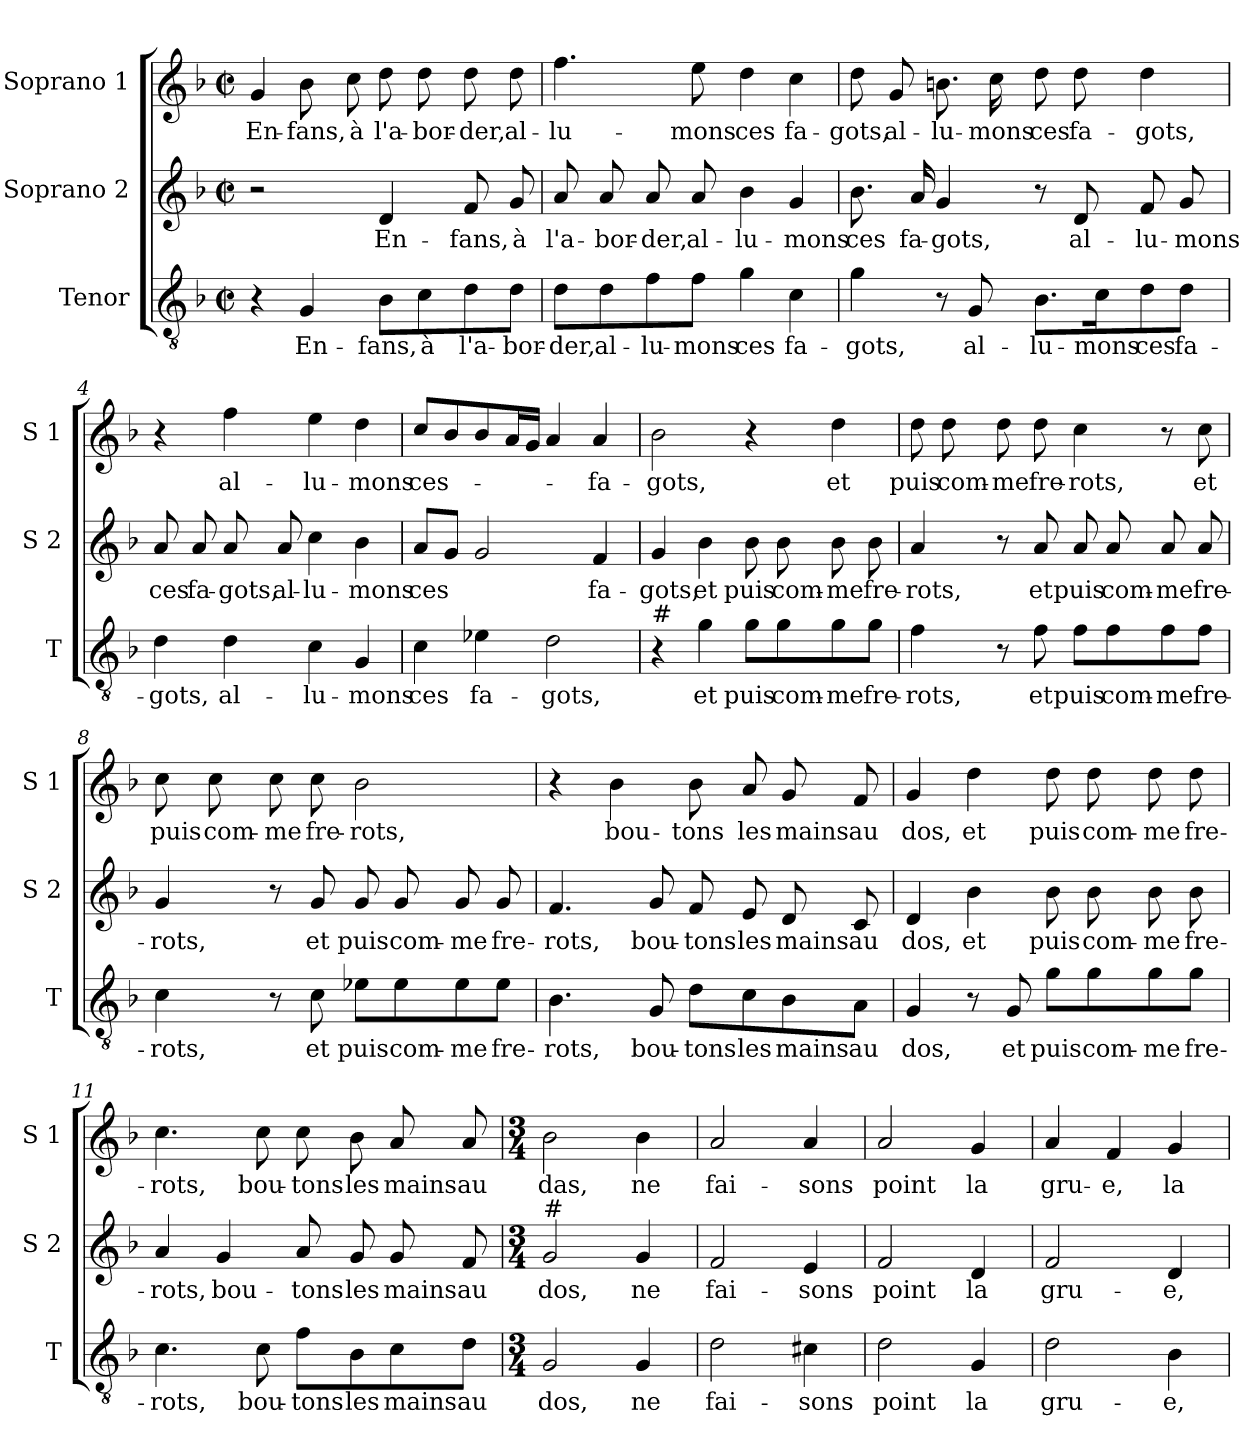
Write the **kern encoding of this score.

**kern	**text	**kern	**text	**kern	**text
*part3	*part3	*part2	*part2	*part1	*part1
*staff3	*staff3	*staff2	*staff2	*staff1	*staff1
*I"Tenor	*	*I"Soprano 2	*	*I"Soprano 1	*
*I'T	*	*I'S 2	*	*I'S 1	*
*clefGv2	*	*clefG2	*	*clefG2	*
*k[b-]	*	*k[b-]	*	*k[b-]	*
*F:	*	*F:	*	*F:	*
*M2/2	*	*M2/2	*	*M2/2	*
*met(c|)	*	*met(c|)	*	*met(c|)	*
=1	=1	=1	=1	=1	=1
!	!	!	!	!	!LO:LY:b
4r	.	2r	.	4g/	En-
!	!LO:LY:b	!	!	!	!LO:LY:b
4G/	En-	.	.	8b-\	-fans,
!	!	!	!	!	!LO:LY:b
.	.	.	.	8cc\	à
!	!LO:LY:b	!	!LO:LY:b	!	!LO:LY:b
8B-\L	-fans,	4d/	En-	8dd\	l'a-
!	!LO:LY:b	!	!	!	!LO:LY:b
8c\	à	.	.	8dd\	-bor-
!	!LO:LY:b	!	!LO:LY:b	!	!LO:LY:b
8d\	l'a-	8f/	-fans,	8dd\	-der,
!	!LO:LY:b	!	!LO:LY:b	!	!LO:LY:b
8d\J	-bor-	8g/	à	8dd\	al-
=2	=2	=2	=2	=2	=2
!	!LO:LY:b	!	!LO:LY:b	!	!LO:LY:b
8d\L	-der,	8a/	l'a-	4.ff\	-lu-
!	!LO:LY:b	!	!LO:LY:b	!	!
8d\	al-	8a/	-bor-	.	.
!	!LO:LY:b	!	!LO:LY:b	!	!
8f\	-lu-	8a/	-der,	.	.
!	!LO:LY:b	!	!LO:LY:b	!	!LO:LY:b
8f\J	-mons	8a/	al-	8ee\	-mons
!	!LO:LY:b	!	!LO:LY:b	!	!LO:LY:b
4g\	ces	4b-\	-lu-	4dd\	ces
!	!LO:LY:b	!	!LO:LY:b	!	!LO:LY:b
4c\	fa-	4g/	-mons	4cc\	fa-
=3	=3	=3	=3	=3	=3
!	!LO:LY:b	!	!LO:LY:b	!	!LO:LY:b
4g\	-gots,	8.b-\	ces	8dd\	-gots,
!	!	!	!	!	!LO:LY:b
.	.	.	.	8g/	al-
!	!	!	!LO:LY:b	!	!
.	.	16a/	fa-	.	.
!	!	!	!LO:LY:b	!	!LO:LY:b
8r	.	4g/	-gots,	8.bn\	-lu-
!	!LO:LY:b	!	!	!	!
8G/	al-	.	.	.	.
!	!	!	!	!	!LO:LY:b
.	.	.	.	16cc\	-mons
!	!LO:LY:b	!	!	!	!LO:LY:b
8.B-\L	-lu-	8r	.	8dd\	ces
!	!	!	!LO:LY:b	!	!LO:LY:b
.	.	8d/	al-	8dd\	fa-
!	!LO:LY:b	!	!	!	!
16c\K	-mons	.	.	.	.
!	!LO:LY:b	!	!LO:LY:b	!	!LO:LY:b
8d\	ces	8f/	-lu-	4dd\	-gots,
!	!LO:LY:b	!	!LO:LY:b	!	!
8d\J	fa-	8g/	-mons	.	.
!!LO:LB:g=z
=4	=4	=4	=4	=4	=4
!	!LO:LY:b	!	!LO:LY:b	!	!
4d\	-gots,	8a/	ces	4r	.
!	!	!	!LO:LY:b	!	!
.	.	8a/	fa-	.	.
!	!LO:LY:b	!	!LO:LY:b	!	!LO:LY:b
4d\	al-	8a/	-gots,	4ff\	al-
!	!	!	!LO:LY:b	!	!
.	.	8a/	al-	.	.
!	!LO:LY:b	!	!LO:LY:b	!	!LO:LY:b
4c\	-lu-	4cc\	-lu-	4ee\	-lu-
!	!LO:LY:b	!	!LO:LY:b	!	!LO:LY:b
4G/	-mons	4b-\	-mons	4dd\	-mons
=5	=5	=5	=5	=5	=5
!	!LO:LY:b	!	!LO:LY:b	!	!LO:LY:b
4c\	ces	8a/L	ces	8cc/L	ces-
.	.	8g/J	.	8b-/	.
!	!LO:LY:b	!	!	!	!
4e-X\	fa-	2g/	.	8b-/	.
.	.	.	.	16a/L	.
.	.	.	.	16g/JJ	.
!	!LO:LY:b	!	!	!	!
2d\	-gots,	.	.	4a/	.
!	!	!	!LO:LY:b	!	!LO:LY:b
.	.	4f/	fa-	4a/	-fa-
=6	=6	=6	=6	=6	=6
!LO:TX:a:t=#	!	!	!	!	!
!	!	!	!LO:LY:b	!	!LO:LY:b
4r	.	4g/	-gots,	2b-\	-gots,
!	!LO:LY:b	!	!LO:LY:b	!	!
4g\	et	4b-\	et	.	.
!	!LO:LY:b	!	!LO:LY:b	!	!
8g\L	puis	8b-\	puis	4r	.
!	!LO:LY:b	!	!LO:LY:b	!	!
8g\	com-	8b-\	com-	.	.
!	!LO:LY:b	!	!LO:LY:b	!	!LO:LY:b
8g\	-me	8b-\	-me	4dd\	et
!	!LO:LY:b	!	!LO:LY:b	!	!
8g\J	fre-	8b-\	fre-	.	.
=7	=7	=7	=7	=7	=7
!	!LO:LY:b	!	!LO:LY:b	!	!LO:LY:b
4f\	-rots,	4a/	-rots,	8dd\	puis
!	!	!	!	!	!LO:LY:b
.	.	.	.	8dd\	com-
!	!	!	!	!	!LO:LY:b
8r	.	8r	.	8dd\	-me
!	!LO:LY:b	!	!LO:LY:b	!	!LO:LY:b
8f\	et	8a/	et	8dd\	fre-
!	!LO:LY:b	!	!LO:LY:b	!	!LO:LY:b
8f\L	puis	8a/	puis	4cc\	-rots,
!	!LO:LY:b	!	!LO:LY:b	!	!
8f\	com-	8a/	com-	.	.
!	!LO:LY:b	!	!LO:LY:b	!	!
8f\	-me	8a/	-me	8r	.
!	!LO:LY:b	!	!LO:LY:b	!	!LO:LY:b
8f\J	fre-	8a/	fre-	8cc\	et
!!LO:LB:g=z
=8	=8	=8	=8	=8	=8
!	!LO:LY:b	!	!LO:LY:b	!	!LO:LY:b
4c\	-rots,	4g/	-rots,	8cc\	puis
!	!	!	!	!	!LO:LY:b
.	.	.	.	8cc\	com-
!	!	!	!	!	!LO:LY:b
8r	.	8r	.	8cc\	-me
!	!LO:LY:b	!	!LO:LY:b	!	!LO:LY:b
8c\	et	8g/	et	8cc\	fre-
!	!LO:LY:b	!	!LO:LY:b	!	!LO:LY:b
8e-X\L	puis	8g/	puis	2b-\	-rots,
!	!LO:LY:b	!	!LO:LY:b	!	!
8e-\	com-	8g/	com-	.	.
!	!LO:LY:b	!	!LO:LY:b	!	!
8e-\	-me	8g/	-me	.	.
!	!LO:LY:b	!	!LO:LY:b	!	!
8e-\J	fre-	8g/	fre-	.	.
=9	=9	=9	=9	=9	=9
!	!LO:LY:b	!	!LO:LY:b	!	!
4.B-\	-rots,	4.f/	-rots,	4r	.
!	!	!	!	!	!LO:LY:b
.	.	.	.	4b-\	bou-
!	!LO:LY:b	!	!LO:LY:b	!	!
8G/	bou-	8g/	bou-	.	.
!	!LO:LY:b	!	!LO:LY:b	!	!LO:LY:b
8d\L	-tons	8f/	-tons	8b-\	-tons
!	!LO:LY:b	!	!LO:LY:b	!	!LO:LY:b
8c\	les	8e/	les	8a/	les
!	!LO:LY:b	!	!LO:LY:b	!	!LO:LY:b
8B-\	mains	8d/	mains	8g/	mains
!	!LO:LY:b	!	!LO:LY:b	!	!LO:LY:b
8A\J	au	8c/	au	8f/	au
=10	=10	=10	=10	=10	=10
!	!LO:LY:b	!	!LO:LY:b	!	!LO:LY:b
4G/	dos,	4d/	dos,	4g/	dos,
!	!	!	!LO:LY:b	!	!LO:LY:b
8r	.	4b-\	et	4dd\	et
!	!LO:LY:b	!	!	!	!
8G/	et	.	.	.	.
!	!LO:LY:b	!	!LO:LY:b	!	!LO:LY:b
8g\L	puis	8b-\	puis	8dd\	puis
!	!LO:LY:b	!	!LO:LY:b	!	!LO:LY:b
8g\	com-	8b-\	com-	8dd\	com-
!	!LO:LY:b	!	!LO:LY:b	!	!LO:LY:b
8g\	-me	8b-\	-me	8dd\	-me
!	!LO:LY:b	!	!LO:LY:b	!	!LO:LY:b
8g\J	fre-	8b-\	fre-	8dd\	fre-
!!LO:PB:g=z
=11	=11	=11	=11	=11	=11
!	!LO:LY:b	!	!LO:LY:b	!	!LO:LY:b
4.c\	-rots,	4a/	-rots,	4.cc\	-rots,
!	!	!	!LO:LY:b	!	!
.	.	4g/	bou-	.	.
!	!LO:LY:b	!	!	!	!LO:LY:b
8c\	bou-	.	.	8cc\	bou-
!	!LO:LY:b	!	!LO:LY:b	!	!LO:LY:b
8f\L	-tons	8a/	-tons	8cc\	-tons
!	!LO:LY:b	!	!LO:LY:b	!	!LO:LY:b
8B-\	les	8g/	les	8b-\	les
!	!LO:LY:b	!	!LO:LY:b	!	!LO:LY:b
8c\	mains	8g/	mains	8a/	mains
!	!LO:LY:b	!	!LO:LY:b	!	!LO:LY:b
8d\J	au	8f/	au	8a/	au
=12	=12	=12	=12	=12	=12
*M3/4	*	*M3/4	*	*M3/4	*
!	!	!LO:TX:a:t=#	!	!	!
!	!LO:LY:b	!	!LO:LY:b	!	!LO:LY:b
2G/	dos,	2g/	dos,	2b-\	das,
!	!LO:LY:b	!	!LO:LY:b	!	!LO:LY:b
4G/	ne	4g/	ne	4b-\	ne
=13	=13	=13	=13	=13	=13
!	!LO:LY:b	!	!LO:LY:b	!	!LO:LY:b
2d\	fai-	2f/	fai-	2a/	fai-
!	!LO:LY:b	!	!LO:LY:b	!	!LO:LY:b
4c#X\	-sons	4e/	-sons	4a/	-sons
=14	=14	=14	=14	=14	=14
!	!LO:LY:b	!	!LO:LY:b	!	!LO:LY:b
2d\	point	2f/	point	2a/	point
!	!LO:LY:b	!	!LO:LY:b	!	!LO:LY:b
4G/	la	4d/	la	4g/	la
=15	=15	=15	=15	=15	=15
!	!LO:LY:b	!	!LO:LY:b	!	!LO:LY:b
2d\	gru-	2f/	gru-	4a/	gru-
!	!	!	!	!	!LO:LY:b
.	.	.	.	4f/	-e,
!	!LO:LY:b	!	!LO:LY:b	!	!LO:LY:b
4B-\	-e,	4d/	-e,	4g/	la
=	=	=	=	=	=
*-	*-	*-	*-	*-	*-
